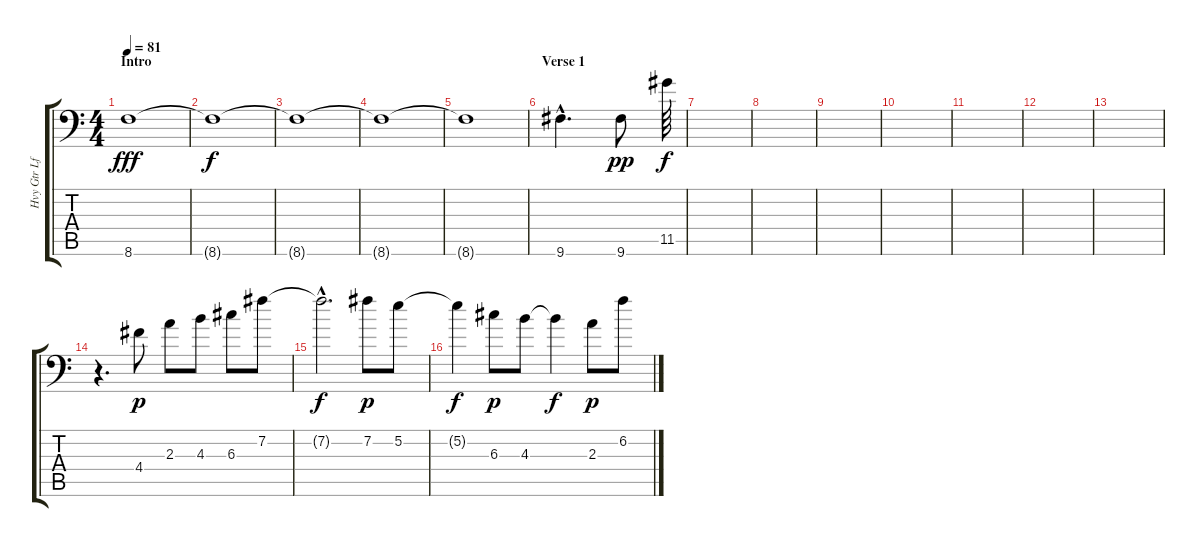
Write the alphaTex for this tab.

\track ("Hvy Gtr Lft" "Hvy Gtr Lf") {instrument overdrivenguitar}
\staff {score tabs}
\tuning (E4 B3 G3 D3 A2 A1) {hide}
\ts (4 4)
\section ("" "Intro")
\tempo 81
\clef f4
\ks c
8.6.1{dy fff instrument overdrivenguitar} |
8.6{t}.1{dy f} |
8.6{t}.1 |
8.6{t}.1 |
8.6{t}.1 |
\section ("" "Verse 1")
9.6{hac}.4{d} 9.6.8{dy pp} 11.5.64{dy f} |
|
|
|
|
|
|
|
r.4{d} 4.4.8{dy p} 2.3.8 4.3.8 6.3.8 7.2.8 |
7.2{hac t}.2{d dy f} 7.2.8{dy p} 5.2.8 |
5.2{t}.4{dy f} 6.3.8{dy p} 4.3.8 4.3{t}.4{dy f} 2.3.8{dy p} 6.2.8
